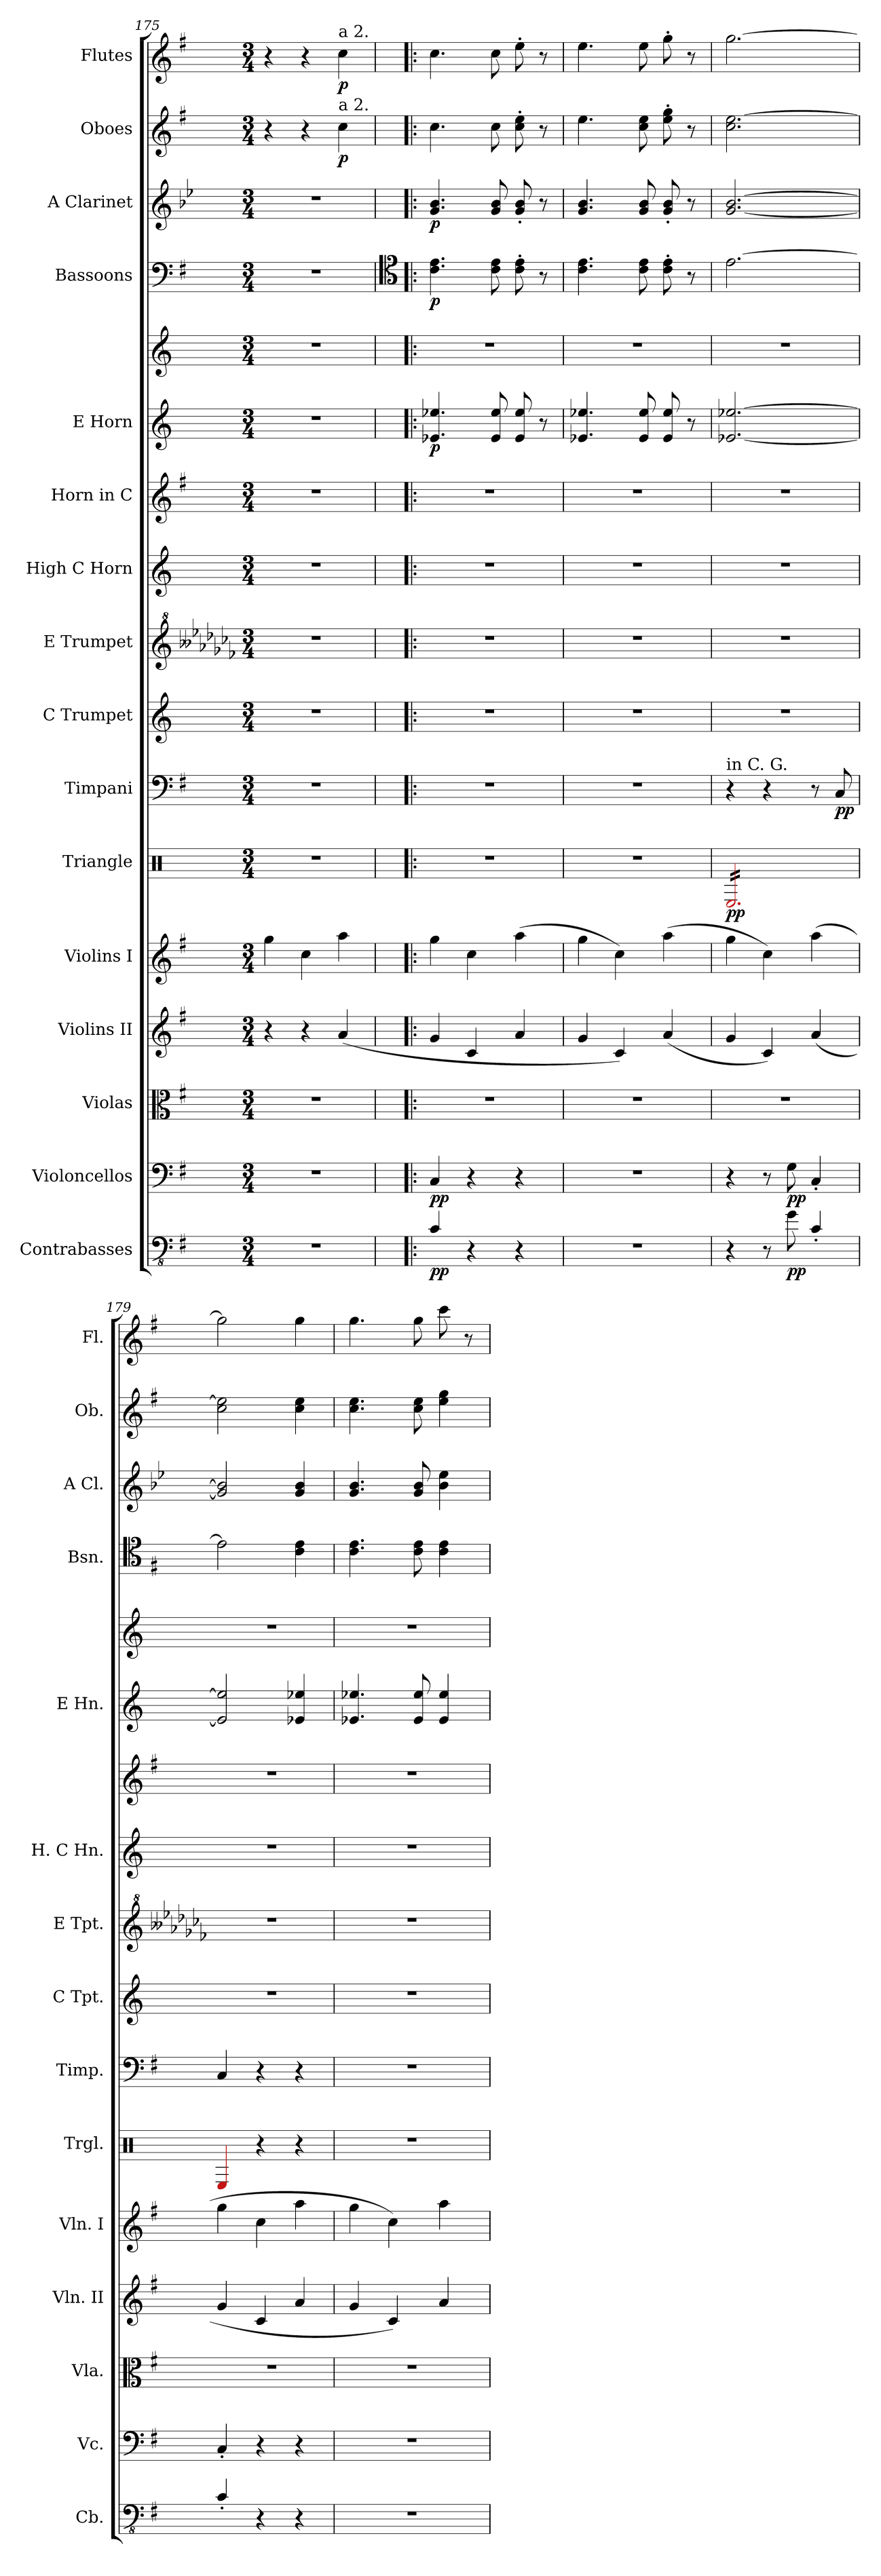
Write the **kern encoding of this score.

**kern	**dynam	**kern	**dynam	**kern	**kern	**kern	**kern	**dynam	**kern	**dynam	**kern	**kern	**kern	**kern	**kern	**kern	**dynam	**kern	**dynam	**kern	**dynam	**kern	**dynam	**kern	**dynam
*part16	*part16	*part15	*part15	*part14	*part13	*part12	*part11	*part11	*part10	*part10	*part9	*part8	*part7	*part6	*part5	*part5	*part5	*part4	*part4	*part3	*part3	*part2	*part2	*part1	*part1
*staff17	*staff17	*staff16	*staff16	*staff15	*staff14	*staff13	*staff12	*staff12	*staff11	*staff11	*staff10	*staff9	*staff8	*staff7	*staff6	*staff5	*staff5/6	*staff4	*staff4	*staff3	*staff3	*staff2	*staff2	*staff1	*staff1
*I"Contrabasses	*	*I"Violoncellos	*	*I"Violas	*I"Violins II	*I"Violins I	*I"Triangle	*	*I"Timpani	*	*I"C Trumpet	*I"E Trumpet	*I"High C Horn	*I"Horn in C	*I"E Horn	*	*	*I"Bassoons	*	*I"A Clarinet	*	*I"Oboes	*	*I"Flutes	*
*I'Cb.	*	*I'Vc.	*	*I'Vla.	*I'Vln. II	*I'Vln. I	*I'Trgl.	*	*I'Timp.	*	*I'C Tpt.	*I'E Tpt.	*I'H. C Hn.	*	*I'E Hn.	*	*	*I'Bsn.	*	*I'A Cl.	*	*I'Ob.	*	*I'Fl.	*
*clefFv4	*	*clefF4	*	*clefC3	*clefG2	*clefG2	*clefX	*	*clefF4	*	*clefG2	*clefG^2	*clefG2	*clefG2	*clefG2	*clefG2	*	*clefF4	*	*clefG2	*	*clefG2	*	*clefG2	*
*ITrd7c12	*	*	*	*	*	*	*	*	*	*	*	*ITrd-3c-4	*ITrd7c12	*ITrd7c12	*ITrd5c8	*ITrd5c8	*	*	*	*ITrd2c3	*	*	*	*	*
*k[f#]	*	*k[f#]	*	*k[f#]	*k[f#]	*k[f#]	*k[]	*	*k[f#]	*	*k[]	*k[b--e-a-d-g-c-f-]	*k[]	*k[f#]	*k[f#c#g#d#]	*k[f#c#g#d#]	*	*k[f#]	*	*k[f#]	*	*k[f#]	*	*k[f#]	*
*M3/4	*	*M3/4	*	*M3/4	*M3/4	*M3/4	*M3/4	*	*M3/4	*	*M3/4	*M3/4	*M3/4	*M3/4	*M3/4	*M3/4	*	*M3/4	*	*M3/4	*	*M3/4	*	*M3/4	*
=175	=175	=175	=175	=175	=175	=175	=175	=175	=175	=175	=175	=175	=175	=175	=175	=175	=175	=175	=175	=175	=175	=175	=175	=175	=175
2.r	.	2.r	.	2.r	4r	4gg\	2.r	.	2.r	.	2.r	2.r	2.r	2.r	2.r	2.r	.	2.r	.	2.r	.	4r	.	4r	.
.	.	.	.	.	4r	4cc\	.	.	.	.	.	.	.	.	.	.	.	.	.	.	.	4r	.	4r	.
!	!	!	!	!	!	!	!	!	!	!	!	!	!	!	!	!	!	!	!	!	!	!	!	!LO:TX:a:t=a 2.	!
!	!	!	!	!	!	!	!	!	!	!	!	!	!	!	!	!	!	!	!	!	!	!LO:TX:a:t=a 2.	!	!	!
!	!	!	!	!	!	!	!	!	!	!	!	!	!	!	!	!	!	!	!	!	!	!	!LO:DY:b	!	!LO:DY:b
.	.	.	.	.	(>4a/	4aa\	.	.	.	.	.	.	.	.	.	.	.	.	.	.	.	4cc\	p	4cc\	p
=176!|:	=176!|:	=176!|:	=176!|:	=176!|:	=176!|:	=176!|:	=176!|:	=176!|:	=176!|:	=176!|:	=176!|:	=176!|:	=176!|:	=176!|:	=176!|:	=176!|:	=176!|:	=176!|:	=176!|:	=176!|:	=176!|:	=176!|:	=176!|:	=176!|:	=176!|:
*	*	*	*	*	*	*	*	*	*	*	*	*	*	*	*	*	*	*clefC4	*	*	*	*	*	*	*
!	!LO:DY:b	!	!LO:DY:b	!	!	!	!	!	!	!	!	!	!	!	!	!	!LO:DY:b=2	!	!LO:DY:b	!	!LO:DY:b	!	!	!	!
4CC/	pp	4C/	pp	2.r	4g/	4gg\	2.r	.	2.r	.	2.r	2.r	2.r	2.r	4.Gn/ 4.gn/	2.r	p	4.c\ 4.e\	p	4.e/ 4.g/	p	4.cc\	.	4.cc\	.
4r	.	4r	.	.	4c/	4cc\	.	.	.	.	.	.	.	.	.	.	.	.	.	.	.	.	.	.	.
.	.	.	.	.	.	.	.	.	.	.	.	.	.	.	8G/ 8g/	.	.	8c\ 8e\	.	8e/ 8g/	.	8cc\	.	8cc\	.
4r	.	4r	.	.	4a/	(>4aa\	.	.	.	.	.	.	.	.	8G/ 8g/	.	.	8c\' 8e\'	.	8e/' 8g/'	.	8cc\' 8ee\'	.	8ee'\	.
.	.	.	.	.	.	.	.	.	.	.	.	.	.	.	8r	.	.	8r	.	8r	.	8r	.	8r	.
=177	=177	=177	=177	=177	=177	=177	=177	=177	=177	=177	=177	=177	=177	=177	=177	=177	=177	=177	=177	=177	=177	=177	=177	=177	=177
2.r	.	2.r	.	2.r	4g/	4gg\	2.r	.	2.r	.	2.r	2.r	2.r	2.r	4.Gn/ 4.gn/	2.r	.	4.c\ 4.e\	.	4.e/ 4.g/	.	4.ee\	.	4.ee\	.
.	.	.	.	.	4c/)	4cc\)	.	.	.	.	.	.	.	.	.	.	.	.	.	.	.	.	.	.	.
.	.	.	.	.	.	.	.	.	.	.	.	.	.	.	8G/ 8g/	.	.	8c\ 8e\	.	8e/ 8g/	.	8cc\ 8ee\	.	8ee\	.
.	.	.	.	.	(<4a/	(>4aa\	.	.	.	.	.	.	.	.	8G/ 8g/	.	.	8c\' 8e\'	.	8e/' 8g/'	.	8ee\' 8gg\'	.	8gg'\	.
.	.	.	.	.	.	.	.	.	.	.	.	.	.	.	8r	.	.	8r	.	8r	.	8r	.	8r	.
!!LO:PB:g=z
=178	=178	=178	=178	=178	=178	=178	=178	=178	=178	=178	=178	=178	=178	=178	=178	=178	=178	=178	=178	=178	=178	=178	=178	=178	=178
!	!	!	!	!	!	!	!	!	!LO:TX:a:t=in C. G.	!	!	!	!	!	!	!	!	!	!	!	!	!	!	!	!
!	!	!	!	!	!	!	!	!LO:DY:b	!	!	!	!	!	!	!	!	!	!	!	!	!	!	!	!	!
*	*	*	*	*	*	*	*tremolo	*	*	*	*	*	*	*	*	*	*	*	*	*	*	*	*	*	*
4r	.	4r	.	2.r	4g/	4gg\	16E/LL	pp	4r	.	2.r	2.r	2.r	2.r	[2.Gn/ [2.gn/	2.r	.	[2.e\	.	[2.e/ [2.g/	.	2.cc\ [2.ee\	.	[2.gg\	.
.	.	.	.	.	.	.	16E/	.	.	.	.	.	.	.	.	.	.	.	.	.	.	.	.	.	.
.	.	.	.	.	.	.	16E/	.	.	.	.	.	.	.	.	.	.	.	.	.	.	.	.	.	.
.	.	.	.	.	.	.	16E/	.	.	.	.	.	.	.	.	.	.	.	.	.	.	.	.	.	.
8r	.	8r	.	.	4c/)	4cc\)	16E/	.	4r	.	.	.	.	.	.	.	.	.	.	.	.	.	.	.	.
.	.	.	.	.	.	.	16E/	.	.	.	.	.	.	.	.	.	.	.	.	.	.	.	.	.	.
!	!LO:DY:b	!	!LO:DY:b	!	!	!	!	!	!	!	!	!	!	!	!	!	!	!	!	!	!	!	!	!	!
8GG\	pp	8G\	pp	.	.	.	16E/	.	.	.	.	.	.	.	.	.	.	.	.	.	.	.	.	.	.
.	.	.	.	.	.	.	16E/	.	.	.	.	.	.	.	.	.	.	.	.	.	.	.	.	.	.
4CC'/	.	4C'/	.	.	(>4a/	(>4aa\	16E/	.	8r	.	.	.	.	.	.	.	.	.	.	.	.	.	.	.	.
.	.	.	.	.	.	.	16E/	.	.	.	.	.	.	.	.	.	.	.	.	.	.	.	.	.	.
!	!	!	!	!	!	!	!	!	!	!LO:DY:b	!	!	!	!	!	!	!	!	!	!	!	!	!	!	!
.	.	.	.	.	.	.	16E/	.	8C/	pp	.	.	.	.	.	.	.	.	.	.	.	.	.	.	.
.	.	.	.	.	.	.	16E/JJ	.	.	.	.	.	.	.	.	.	.	.	.	.	.	.	.	.	.
*	*	*	*	*	*	*	*Xtremolo	*	*	*	*	*	*	*	*	*	*	*	*	*	*	*	*	*	*
=179	=179	=179	=179	=179	=179	=179	=179	=179	=179	=179	=179	=179	=179	=179	=179	=179	=179	=179	=179	=179	=179	=179	=179	=179	=179
4CC'/	.	4C'/	.	2.r	4g/	4gg\	4E/	.	4C/	.	2.r	2.r	2.r	2.r	2G/] 2g/]	2.r	.	2e\]	.	2e/] 2g/]	.	2cc\ 2ee\]	.	2gg\]	.
4r	.	4r	.	.	4c/	4cc\	4r	.	4r	.	.	.	.	.	.	.	.	.	.	.	.	.	.	.	.
4r	.	4r	.	.	4a/	4aa\	4r	.	4r	.	.	.	.	.	4Gn/ 4gn/	.	.	4c\ 4e\	.	4e/ 4g/	.	4cc\ 4ee\	.	4gg\	.
=180	=180	=180	=180	=180	=180	=180	=180	=180	=180	=180	=180	=180	=180	=180	=180	=180	=180	=180	=180	=180	=180	=180	=180	=180	=180
2.r	.	2.r	.	2.r	4g/	4gg\	2.r	.	2.r	.	2.r	2.r	2.r	2.r	4.Gn/ 4.gn/	2.r	.	4.c\ 4.e\	.	4.e/ 4.g/	.	4.cc\ 4.ee\	.	4.gg\	.
.	.	.	.	.	4c/)	4cc\)	.	.	.	.	.	.	.	.	.	.	.	.	.	.	.	.	.	.	.
.	.	.	.	.	.	.	.	.	.	.	.	.	.	.	8G/ 8g/	.	.	8c\ 8e\	.	8e/ 8g/	.	8cc\ 8ee\	.	8gg\	.
.	.	.	.	.	4a/	4aa\	.	.	.	.	.	.	.	.	4G/ 4g/	.	.	4c\ 4e\	.	4g\ 4cc\	.	4ee\ 4gg\	.	8ccc\	.
.	.	.	.	.	.	.	.	.	.	.	.	.	.	.	.	.	.	.	.	.	.	.	.	8r	.
=	=	=	=	=	=	=	=	=	=	=	=	=	=	=	=	=	=	=	=	=	=	=	=	=	=
*-	*-	*-	*-	*-	*-	*-	*-	*-	*-	*-	*-	*-	*-	*-	*-	*-	*-	*-	*-	*-	*-	*-	*-	*-	*-
